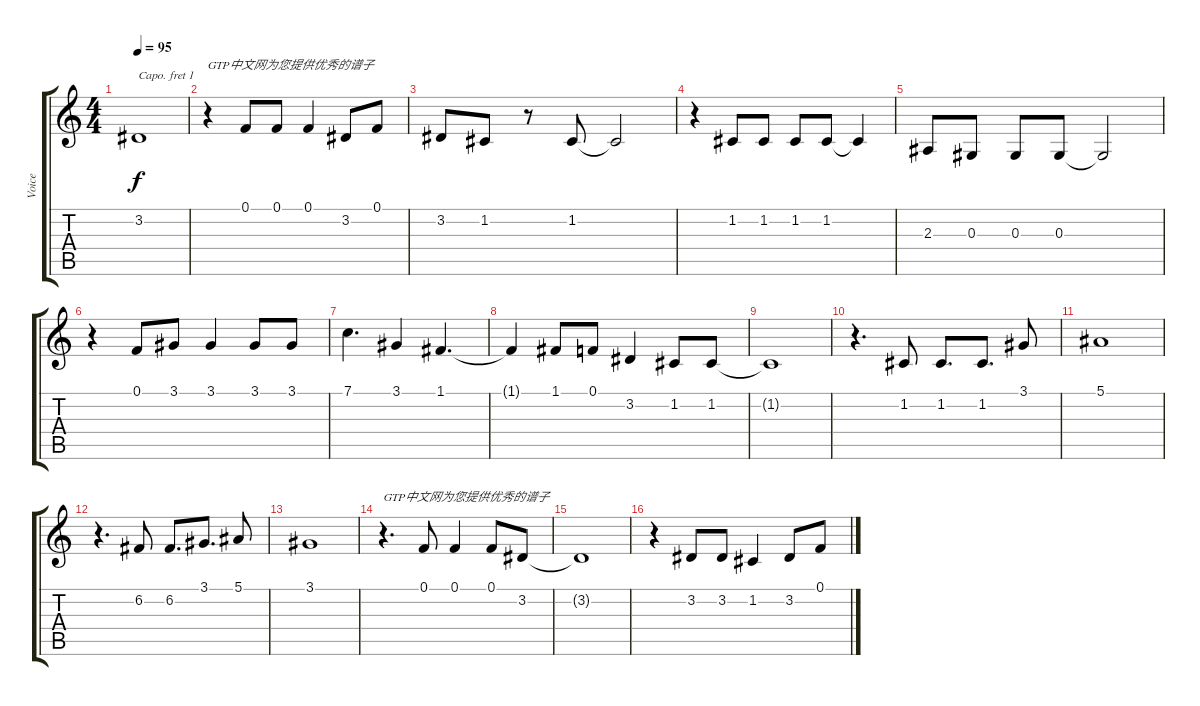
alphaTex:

\track ("Voice" "Voice") {instrument ocarina}
\staff {score tabs}
\capo 1
\tuning (E4 B3 G3 D3 A2 E2) {hide}
\ts (4 4)
\tempo 95
\clef g2
\ks c
3.2{t}.1{dy f} |
r.4{txt "GTP中文网为您提供优秀的谱子"} 0.1.8 0.1.8 0.1.4 3.2.8 0.1.8 |
3.2.8 1.2.8 r.8 1.2.8 1.2{t}.2 |
r.4 1.2.8 1.2.8 1.2.8 1.2.8 1.2{t}.4 |
2.3.8 0.3.8 0.3.8 0.3.8 0.3{t}.2 |
r.4 0.1.8 3.1.8 3.1.4 3.1.8 3.1.8 |
7.1.4{d} 3.1.4 1.1.4{d} |
1.1{t}.4 1.1.8 0.1.8 3.2.4 1.2.8 1.2.8 |
1.2{t}.1 |
r.4{d} 1.2.8 1.2.8{d} 1.2.8{d} 3.1.8 |
5.1.1 |
r.4{d} 6.2.8 6.2.8{d} 3.1.8{d} 5.1.8 |
3.1.1 |
r.4{d txt "GTP中文网为您提供优秀的谱子"} 0.1.8 0.1.4 0.1.8 3.2.8 |
3.2{t}.1 |
r.4 3.2.8 3.2.8 1.2.4 3.2.8 0.1.8
